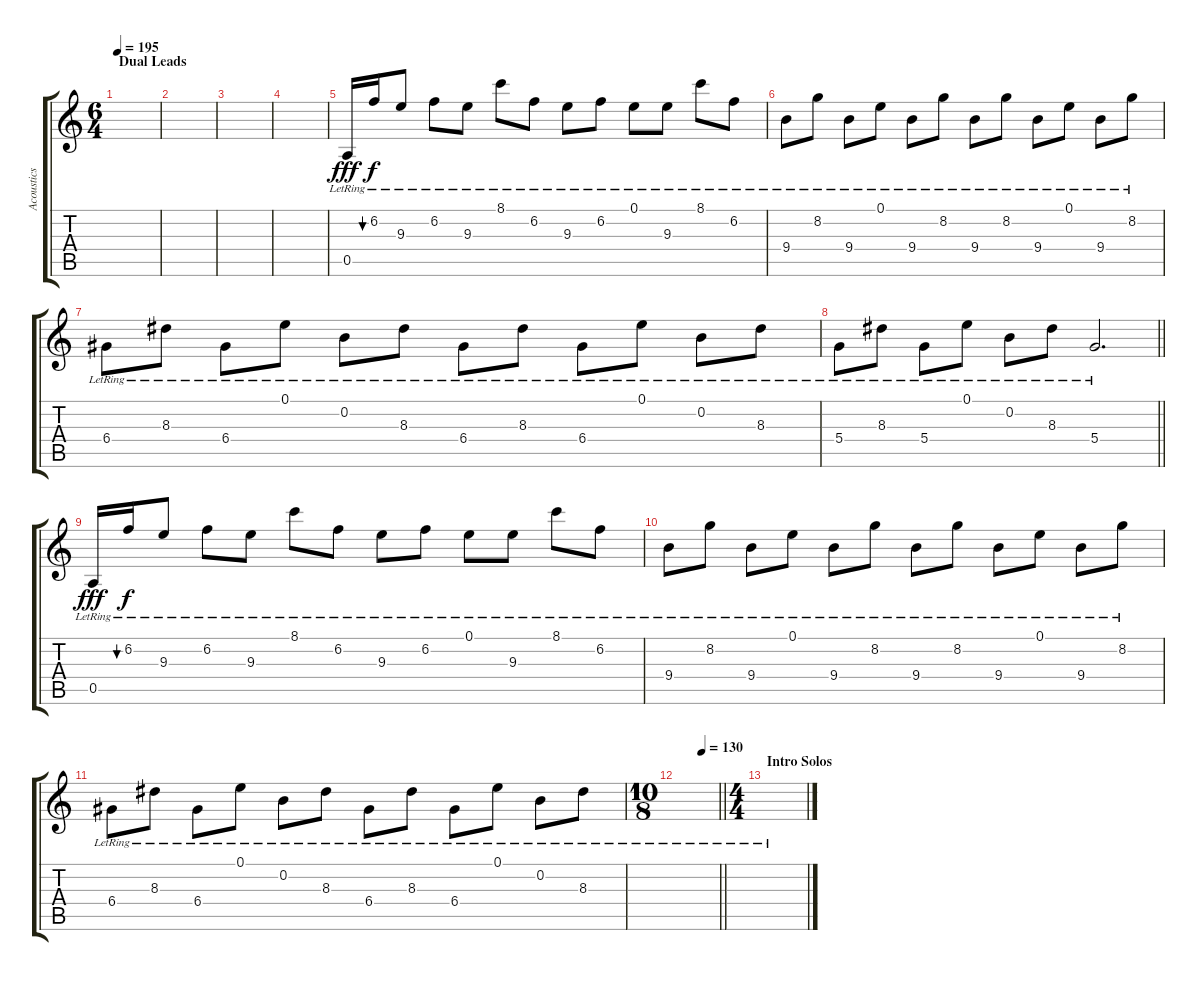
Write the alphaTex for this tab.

\track ("Acoustics" "Acoustics") {instrument acousticguitarnylon}
\staff {score tabs}
\tuning (E4 B3 G3 D3 A2 E2) {hide}
\ts (6 4)
\section ("" "Dual Leads")
\tempo 195
\clef g2
\ks c
|
|
|
|
0.5{lr}.16{dy fff volume 8} 6.2{lr}.16{bu 240 dy f} 9.3{lr}.8 6.2{lr}.8 9.3{lr}.8 8.1{lr}.8 6.2{lr}.8 9.3{lr}.8 6.2{lr}.8 0.1{lr}.8 9.3{lr}.8 8.1{lr}.8 6.2{lr}.8 |
9.4{lr}.8 8.2{lr}.8 9.4{lr}.8 0.1{lr}.8 9.4{lr}.8 8.2{lr}.8 9.4{lr}.8 8.2{lr}.8 9.4{lr}.8 0.1{lr}.8 9.4{lr}.8 8.2{lr}.8 |
6.4{lr}.8 8.3{lr}.8 6.4{lr}.8 0.1{lr}.8 0.2{lr}.8 8.3{lr}.8 6.4{lr}.8 8.3{lr}.8 6.4{lr}.8 0.1{lr}.8 0.2{lr}.8 8.3{lr}.8 |
\barLineRight lightlight
5.4{lr}.8 8.3{lr}.8 5.4{lr}.8 0.1{lr}.8 0.2{lr}.8 8.3{lr}.8 5.4{lr}.2{d} |
0.5{lr}.16{dy fff} 6.2{lr}.16{bu 240 dy f} 9.3{lr}.8 6.2{lr}.8 9.3{lr}.8 8.1{lr}.8 6.2{lr}.8 9.3{lr}.8 6.2{lr}.8 0.1{lr}.8 9.3{lr}.8 8.1{lr}.8 6.2{lr}.8 |
9.4{lr}.8 8.2{lr}.8 9.4{lr}.8 0.1{lr}.8 9.4{lr}.8 8.2{lr}.8 9.4{lr}.8 8.2{lr}.8 9.4{lr}.8 0.1{lr}.8 9.4{lr}.8 8.2{lr}.8 |
6.4{lr}.8 8.3{lr}.8 6.4{lr}.8 0.1{lr}.8 0.2{lr}.8 8.3{lr}.8 6.4{lr}.8 8.3{lr}.8 6.4{lr}.8 0.1{lr}.8 0.2{lr}.8 8.3{lr}.8 |
\ts (10 8)
\tempo (130 0.6)
\barLineRight lightlight
|
\ts (4 4)
\section ("" "Intro Solos")
